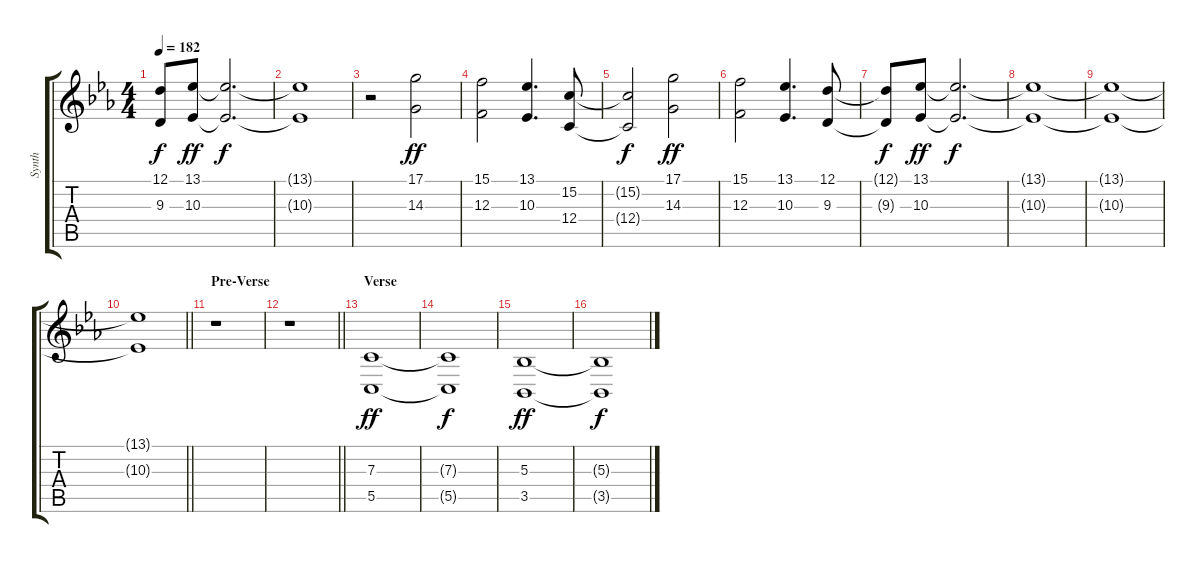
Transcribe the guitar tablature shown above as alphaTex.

\track ("Synth" "Synth") {instrument stringensemble1}
\staff {score tabs}
\tuning (D4 A3 F3 C3 G2 C2) {hide}
\ts (4 4)
\tempo 182
\clef g2
\ks eb
(12.1{t} 9.3{t}).8{dy f} (13.1 10.3).8{dy ff} (13.1{t} 10.3{t}).2{d dy f} |
(13.1{t} 10.3{t}).1 |
r.2 (17.1 14.3).2{dy ff} |
(15.1 12.3).2 (13.1 10.3).4{d} (15.2 12.4).8 |
(15.2{t} 12.4{t}).2{dy f} (17.1 14.3).2{dy ff} |
(15.1 12.3).2 (13.1 10.3).4{d} (12.1 9.3).8 |
(12.1{t} 9.3{t}).8{dy f} (13.1 10.3).8{dy ff} (13.1{t} 10.3{t}).2{d dy f} |
(13.1{t} 10.3{t}).1 |
(13.1{t} 10.3{t}).1 |
\barLineRight lightlight
(13.1{t} 10.3{t}).1 |
\section ("" "Pre-Verse")
r.1 |
\barLineRight lightlight
r.1 |
\section ("" "Verse")
(7.3 5.5).1{dy ff} |
(7.3{t} 5.5{t}).1{dy f} |
(5.3 3.5).1{dy ff} |
(5.3{t} 3.5{t}).1{dy f}
